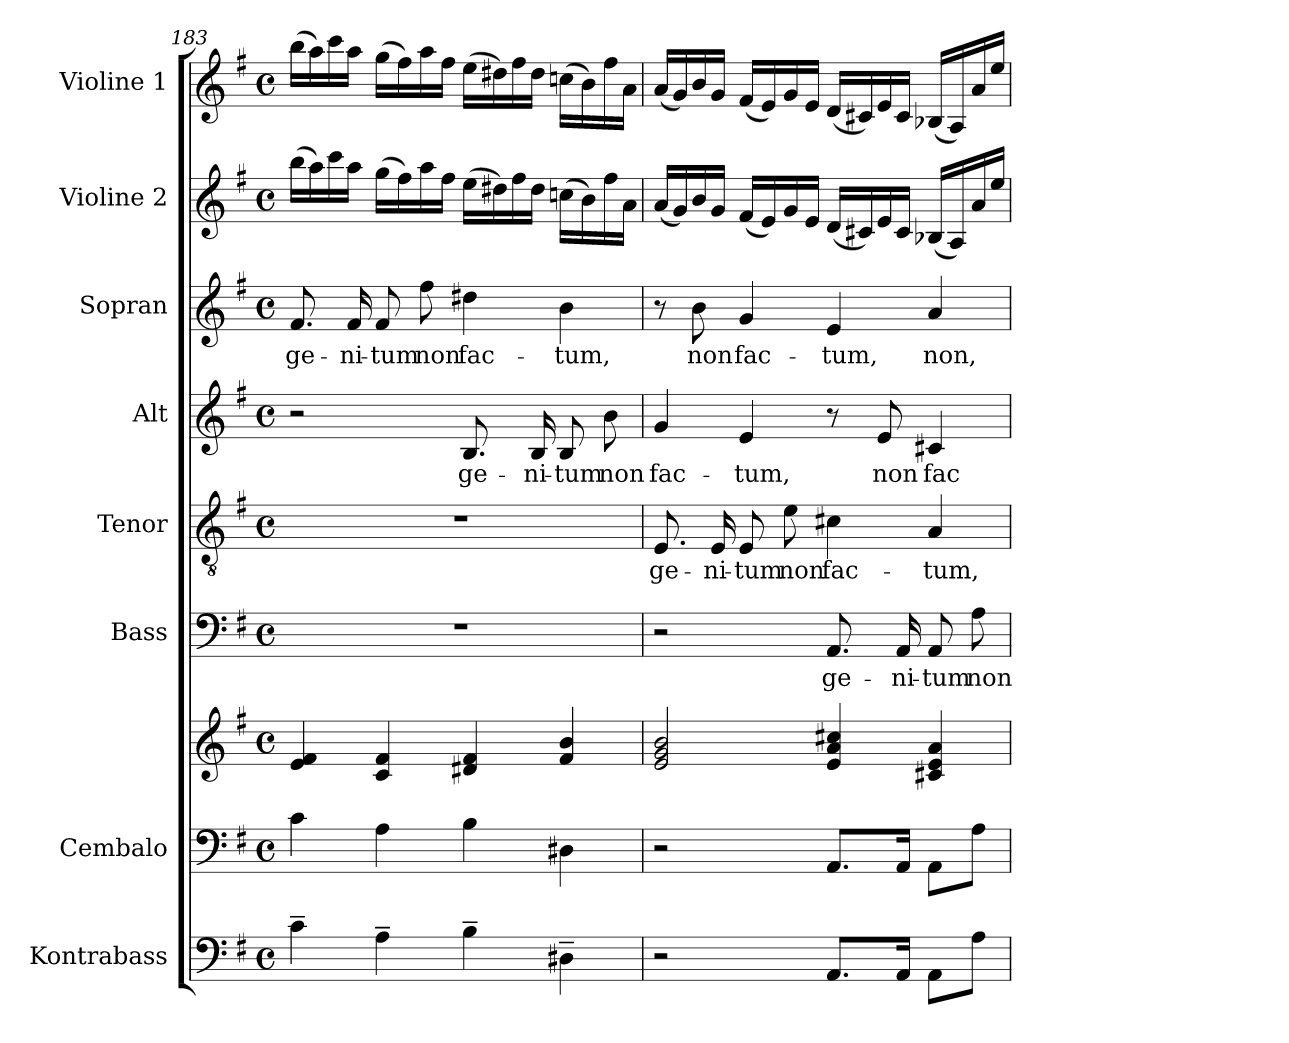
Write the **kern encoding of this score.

**kern	**kern	**kern	**kern	**text	**kern	**text	**kern	**text	**kern	**text	**kern	**kern
*part8	*part7	*part7	*part6	*part6	*part5	*part5	*part4	*part4	*part3	*part3	*part2	*part1
*staff9	*staff8	*staff7	*staff6	*staff6	*staff5	*staff5	*staff4	*staff4	*staff3	*staff3	*staff2	*staff1
*I"Kontrabass	*I"Cembalo	*	*I"Bass	*	*I"Tenor	*	*I"Alt	*	*I"Sopran	*	*I"Violine 2	*I"Violine 1
*I'Kb.	*I'Cemb.	*	*I'B.	*	*I'T.	*	*I'A.	*	*I'S.	*	*I'Vl. 2	*I'Vl. 1
*clefF4	*clefF4	*clefG2	*clefF4	*	*clefGv2	*	*clefG2	*	*clefG2	*	*clefG2	*clefG2
*ITrd7c12	*	*	*	*	*	*	*	*	*	*	*	*
*k[f#]	*k[f#]	*k[f#]	*k[f#]	*	*k[f#]	*	*k[f#]	*	*k[f#]	*	*k[f#]	*k[f#]
*G:	*G:	*G:	*G:	*	*G:	*	*G:	*	*G:	*	*G:	*G:
*M4/4	*M4/4	*M4/4	*M4/4	*	*M4/4	*	*M4/4	*	*M4/4	*	*M4/4	*M4/4
*met(c)	*met(c)	*met(c)	*met(c)	*	*met(c)	*	*met(c)	*	*met(c)	*	*met(c)	*met(c)
=183	=183	=183	=183	=183	=183	=183	=183	=183	=183	=183	=183	=183
!	!	!	!	!	!	!	!	!	!	!LO:LY:b	!	!
4C~>\	4c\	4e/ 4f#/	1r	.	1r	.	2r	.	8.f#/	ge-	(>16bb\LL	(>16bb\LL
.	.	.	.	.	.	.	.	.	.	.	16aa\)	16aa\)
.	.	.	.	.	.	.	.	.	.	.	16ccc\	16ccc\
!	!	!	!	!	!	!	!	!	!	!LO:LY:b	!	!
.	.	.	.	.	.	.	.	.	16f#/	-ni-	16aa\JJ	16aa\JJ
!	!	!	!	!	!	!	!	!	!	!LO:LY:b	!	!
4AA~>\	4A\	4c/ 4f#/	.	.	.	.	.	.	8f#/	-tum	(>16gg\LL	(>16gg\LL
.	.	.	.	.	.	.	.	.	.	.	16ff#\)	16ff#\)
!	!	!	!	!	!	!	!	!	!	!LO:LY:b	!	!
.	.	.	.	.	.	.	.	.	8ff#\	non	16aa\	16aa\
.	.	.	.	.	.	.	.	.	.	.	16ff#\JJ	16ff#\JJ
!	!	!	!	!	!	!	!	!LO:LY:b	!	!LO:LY:b	!	!
4BB~>\	4B\	4d#X/ 4f#/	.	.	.	.	8.B/	ge-	4dd#X\	fac-	(>16ee\LL	(>16ee\LL
.	.	.	.	.	.	.	.	.	.	.	16dd#X\)	16dd#X\)
.	.	.	.	.	.	.	.	.	.	.	16ff#\	16ff#\
!	!	!	!	!	!	!	!	!LO:LY:b	!	!	!	!
.	.	.	.	.	.	.	16B/	-ni-	.	.	16dd#\JJ	16dd#\JJ
!	!	!	!	!	!	!	!	!LO:LY:b	!	!LO:LY:b	!	!
4DD#X~>\	4D#X\	4f#/ 4b/	.	.	.	.	8B/	-tum	4b\	-tum,	(>16ccn\LL	(>16ccn\LL
.	.	.	.	.	.	.	.	.	.	.	16b\)	16b\)
!	!	!	!	!	!	!	!	!LO:LY:b	!	!	!	!
.	.	.	.	.	.	.	8b\	non	.	.	16ff#\	16ff#\
.	.	.	.	.	.	.	.	.	.	.	16a\JJ	16a\JJ
=184	=184	=184	=184	=184	=184	=184	=184	=184	=184	=184	=184	=184
!	!	!	!	!	!	!LO:LY:b	!	!LO:LY:b	!	!	!	!
2r	2r	2e/ 2g/ 2b/	2r	.	8.E/	ge-	4g/	fac-	8r	.	(<16a/LL	(<16a/LL
.	.	.	.	.	.	.	.	.	.	.	16g/)	16g/)
!	!	!	!	!	!	!	!	!	!	!LO:LY:b	!	!
.	.	.	.	.	.	.	.	.	8b\	non	16b/	16b/
!	!	!	!	!	!	!LO:LY:b	!	!	!	!	!	!
.	.	.	.	.	16E/	-ni-	.	.	.	.	16g/JJ	16g/JJ
!	!	!	!	!	!	!LO:LY:b	!	!LO:LY:b	!	!LO:LY:b	!	!
.	.	.	.	.	8E/	-tum	4e/	-tum,	4g/	fac-	(<16f#/LL	(<16f#/LL
.	.	.	.	.	.	.	.	.	.	.	16e/)	16e/)
!	!	!	!	!	!	!LO:LY:b	!	!	!	!	!	!
.	.	.	.	.	8e\	non	.	.	.	.	16g/	16g/
.	.	.	.	.	.	.	.	.	.	.	16e/JJ	16e/JJ
!	!	!	!	!LO:LY:b	!	!LO:LY:b	!	!	!	!LO:LY:b	!	!
8.AAA/L	8.AA/L	4e/ 4a/ 4cc#X/	8.AA/	ge-	4c#X\	fac-	8r	.	4e/	-tum,	(<16d/LL	(<16d/LL
.	.	.	.	.	.	.	.	.	.	.	16c#X/)	16c#X/)
!	!	!	!	!	!	!	!	!LO:LY:b	!	!	!	!
.	.	.	.	.	.	.	8e/	non	.	.	16e/	16e/
!	!	!	!	!LO:LY:b	!	!	!	!	!	!	!	!
16AAA/Jk	16AA/Jk	.	16AA/	-ni-	.	.	.	.	.	.	16c#/JJ	16c#/JJ
!	!	!	!	!LO:LY:b	!	!LO:LY:b	!	!LO:LY:b	!	!LO:LY:b	!	!
8AAA\L	8AA\L	4c#X/ 4e/ 4a/	8AA/	-tum	4A/	-tum,	4c#X/	fac-	4a/	non,	(<16B-X/LL	(<16B-X/LL
.	.	.	.	.	.	.	.	.	.	.	16A/)	16A/)
!	!	!	!	!LO:LY:b	!	!	!	!	!	!	!	!
8AA\J	8A\J	.	8A\	non	.	.	.	.	.	.	16a/	16a/
.	.	.	.	.	.	.	.	.	.	.	16ee/JJ	16ee/JJ
=	=	=	=	=	=	=	=	=	=	=	=	=
*-	*-	*-	*-	*-	*-	*-	*-	*-	*-	*-	*-	*-
